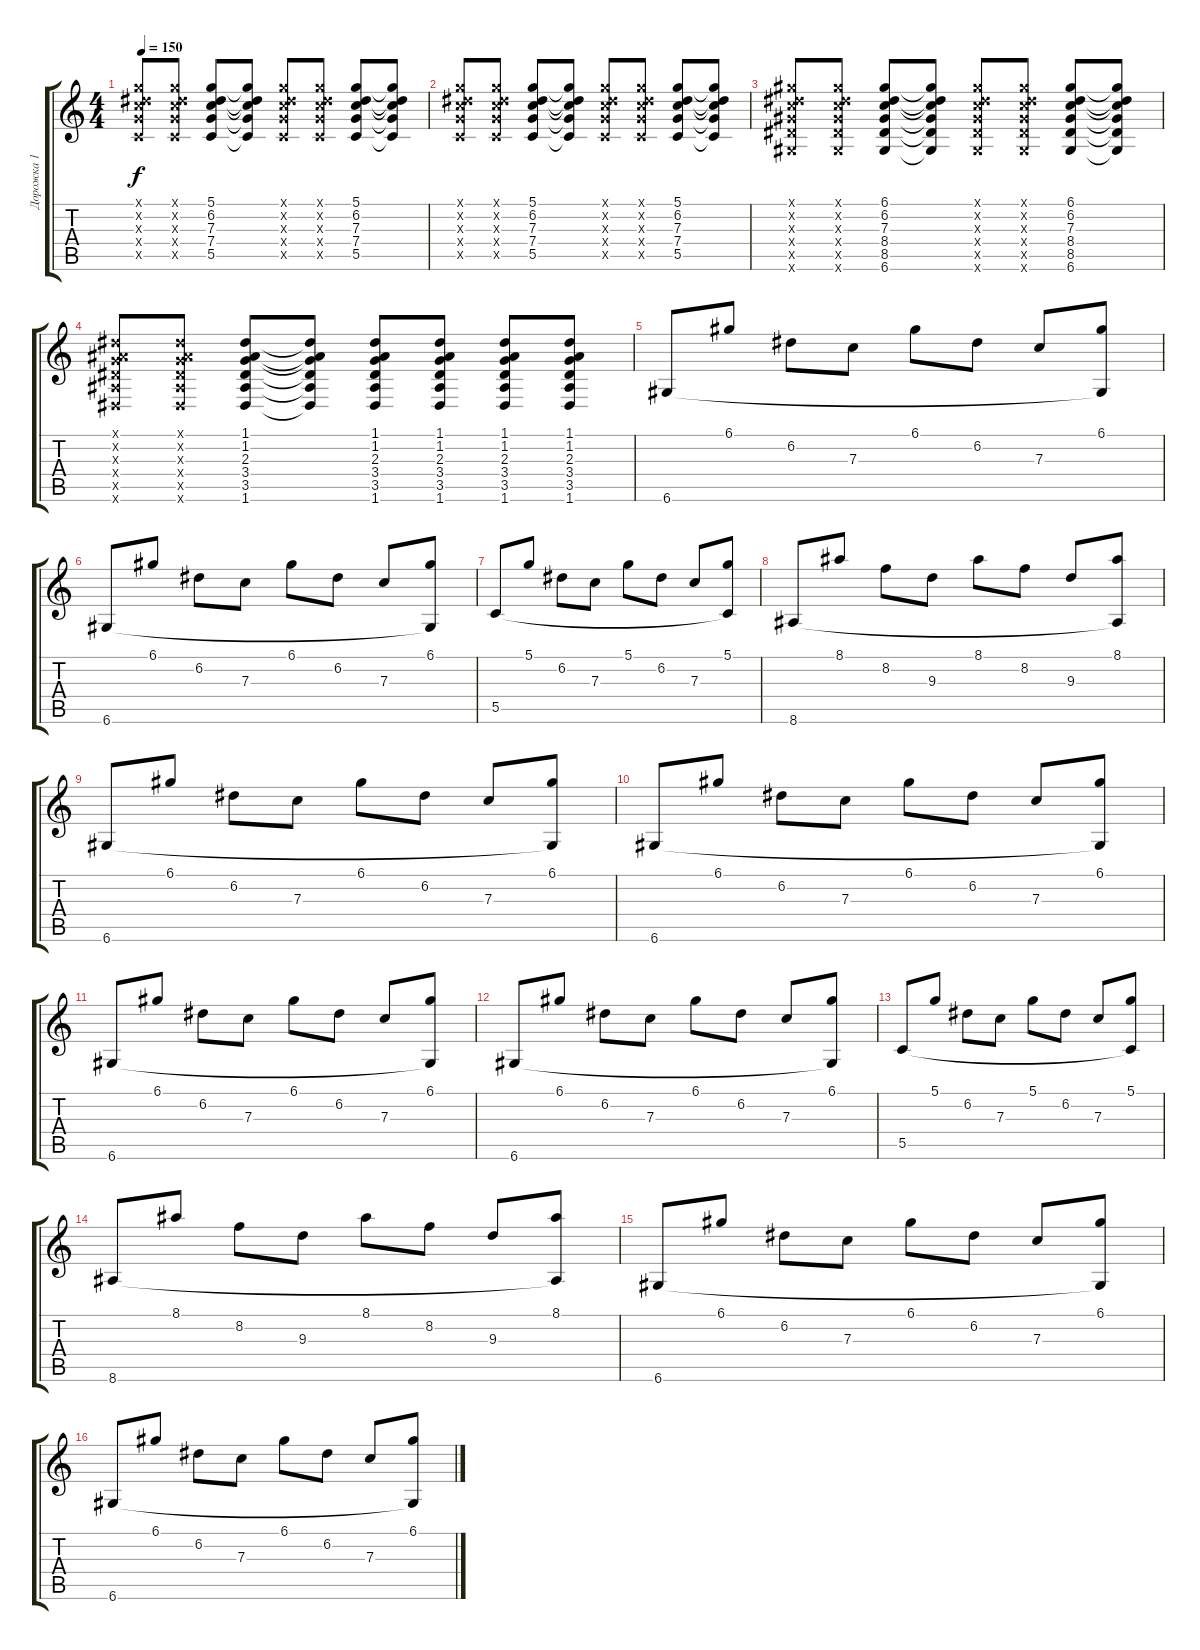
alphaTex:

\track ("Дорожка 1" "Дорожка 1") {instrument acousticguitarsteel}
\staff {score tabs}
\tuning (D4 A3 F3 C3 G2 D2) {hide}
\ts (4 4)
\tempo 150
\clef g2
\ks c
(5.1{x} 6.2{x} 7.3{x} 7.4{x} 5.5{x}).8{dy f} (5.1{x} 6.2{x} 7.3{x} 7.4{x} 5.5{x}).8 (5.1 6.2 7.3 7.4 5.5).8 (5.1{t} 6.2{t} 7.3{t} 7.4{t} 5.5{t}).8 (5.1{x} 6.2{x} 7.3{x} 7.4{x} 5.5{x}).8 (5.1{x} 6.2{x} 7.3{x} 7.4{x} 5.5{x}).8 (5.1 6.2 7.3 7.4 5.5).8 (5.1{t} 6.2{t} 7.3{t} 7.4{t} 5.5{t}).8 |
(5.1{x} 6.2{x} 7.3{x} 7.4{x} 5.5{x}).8 (5.1{x} 6.2{x} 7.3{x} 7.4{x} 5.5{x}).8 (5.1 6.2 7.3 7.4 5.5).8 (5.1{t} 6.2{t} 7.3{t} 7.4{t} 5.5{t}).8 (5.1{x} 6.2{x} 7.3{x} 7.4{x} 5.5{x}).8 (5.1{x} 6.2{x} 7.3{x} 7.4{x} 5.5{x}).8 (5.1 6.2 7.3 7.4 5.5).8 (5.1{t} 6.2{t} 7.3{t} 7.4{t} 5.5{t}).8 |
(6.1{x} 6.2{x} 7.3{x} 8.4{x} 8.5{x} 6.6{x}).8 (6.1{x} 6.2{x} 7.3{x} 8.4{x} 8.5{x} 6.6{x}).8 (6.1 6.2 7.3 8.4 8.5 6.6).8 (6.1{t} 6.2{t} 7.3{t} 8.4{t} 8.5{t} 6.6{t}).8 (6.1{x} 6.2{x} 7.3{x} 8.4{x} 8.5{x} 6.6{x}).8 (6.1{x} 6.2{x} 7.3{x} 8.4{x} 8.5{x} 6.6{x}).8 (6.1 6.2 7.3 8.4 8.5 6.6).8 (6.1{t} 6.2{t} 7.3{t} 8.4{t} 8.5{t} 6.6{t}).8 |
(1.1{x} 1.2{x} 2.3{x} 3.4{x} 3.5{x} 1.6{x}).8 (1.1{x} 1.2{x} 2.3{x} 3.4{x} 3.5{x} 1.6{x}).8 (1.1 1.2 2.3 3.4 3.5 1.6).8 (1.1{t} 1.2{t} 2.3{t} 3.4{t} 3.5{t} 1.6{t}).8 (1.1 1.2 2.3 3.4 3.5 1.6).8 (1.1 1.2 2.3 3.4 3.5 1.6).8 (1.1 1.2 2.3 3.4 3.5 1.6).8 (1.1 1.2 2.3 3.4 3.5 1.6).8 |
6.6.8 6.1.8 6.2.8 7.3.8 6.1.8 6.2.8 7.3.8 (6.1 6.6{t}).8 |
6.6.8 6.1.8 6.2.8 7.3.8 6.1.8 6.2.8 7.3.8 (6.1 6.6{t}).8 |
5.5.8 5.1.8 6.2.8 7.3.8 5.1.8 6.2.8 7.3.8 (5.1 5.5{t}).8 |
8.6.8 8.1.8 8.2.8 9.3.8 8.1.8 8.2.8 9.3.8 (8.1 8.6{t}).8 |
6.6.8 6.1.8 6.2.8 7.3.8 6.1.8 6.2.8 7.3.8 (6.1 6.6{t}).8 |
6.6.8 6.1.8 6.2.8 7.3.8 6.1.8 6.2.8 7.3.8 (6.1 6.6{t}).8 |
6.6.8 6.1.8 6.2.8 7.3.8 6.1.8 6.2.8 7.3.8 (6.1 6.6{t}).8 |
6.6.8 6.1.8 6.2.8 7.3.8 6.1.8 6.2.8 7.3.8 (6.1 6.6{t}).8 |
5.5.8 5.1.8 6.2.8 7.3.8 5.1.8 6.2.8 7.3.8 (5.1 5.5{t}).8 |
8.6.8 8.1.8 8.2.8 9.3.8 8.1.8 8.2.8 9.3.8 (8.1 8.6{t}).8 |
6.6.8 6.1.8 6.2.8 7.3.8 6.1.8 6.2.8 7.3.8 (6.1 6.6{t}).8 |
6.6.8 6.1.8 6.2.8 7.3.8 6.1.8 6.2.8 7.3.8 (6.1 6.6{t}).8
